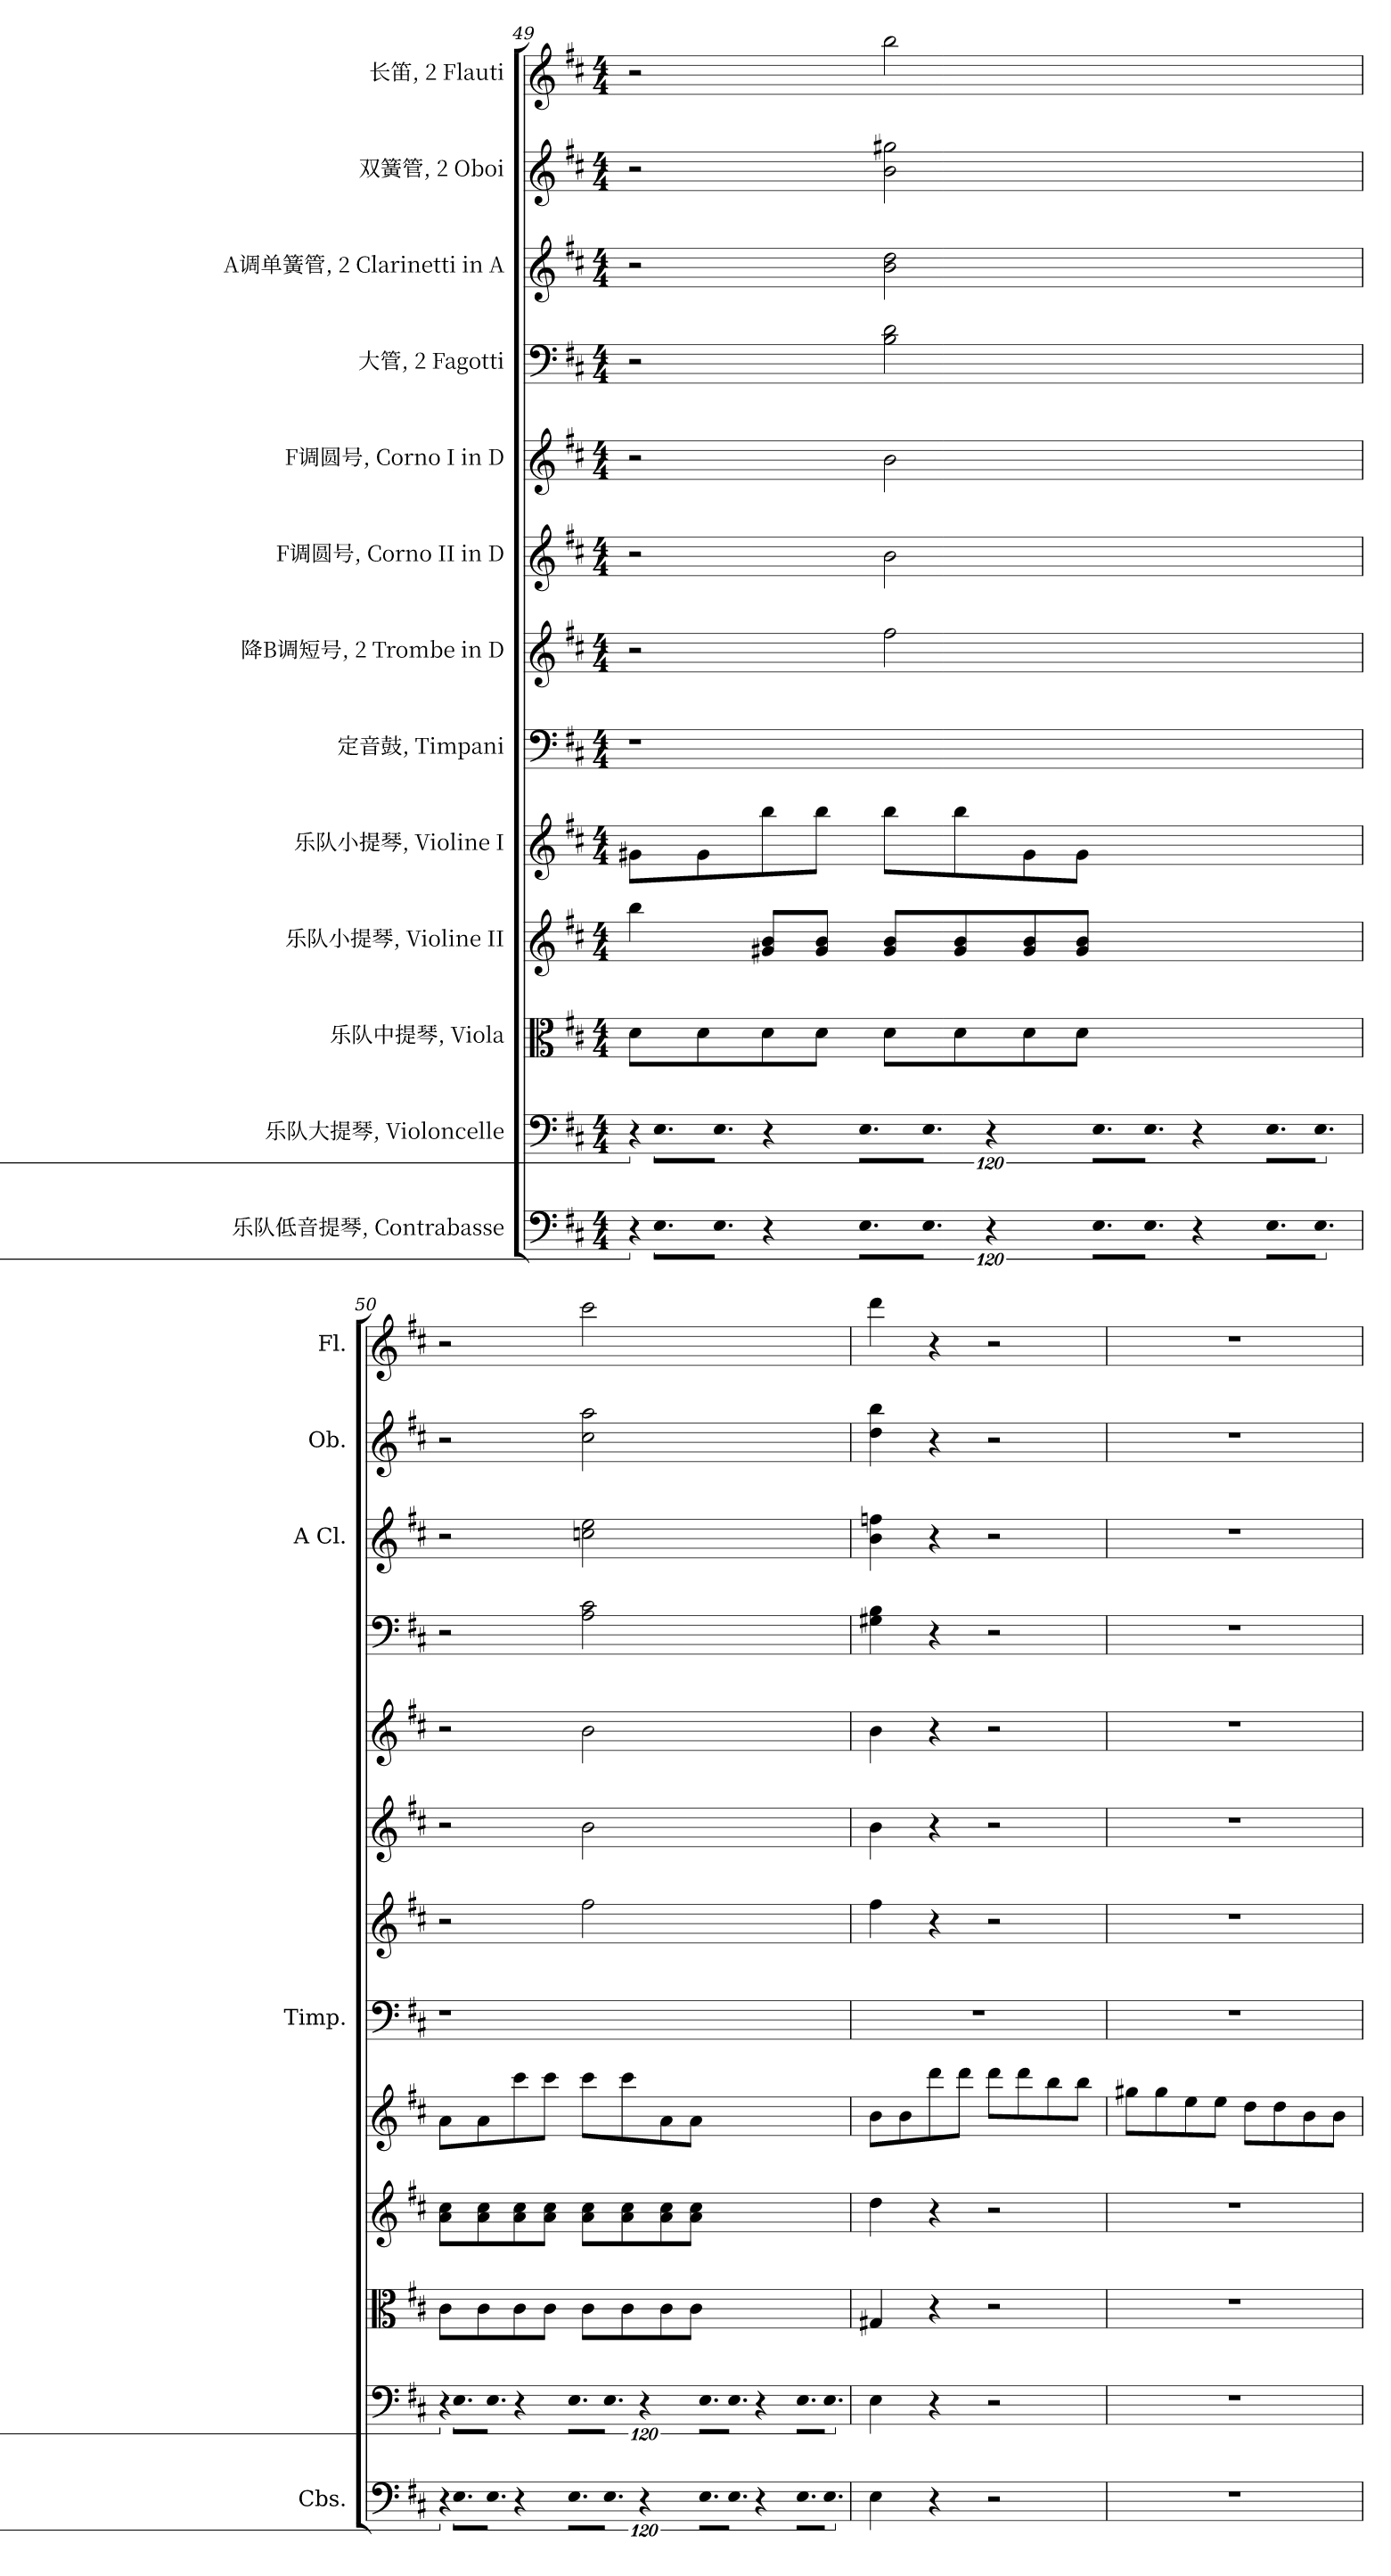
**kern	**kern	**kern	**kern	**kern	**kern	**kern	**kern	**kern	**kern	**kern	**kern	**kern
*part13	*part12	*part11	*part10	*part9	*part8	*part7	*part6	*part5	*part4	*part3	*part2	*part1
*staff13	*staff12	*staff11	*staff10	*staff9	*staff8	*staff7	*staff6	*staff5	*staff4	*staff3	*staff2	*staff1
*I"乐队低音提琴, Contrabasse	*I"乐队大提琴, Violoncelle	*I"乐队中提琴, Viola	*I"乐队小提琴, Violine II	*I"乐队小提琴, Violine I	*I"定音鼓, Timpani	*I"降B调短号, 2 Trombe in D	*I"F调圆号, Corno II in D	*I"F调圆号, Corno I in D	*I"大管, 2 Fagotti	*I"A调单簧管, 2 Clarinetti in A	*I"双簧管, 2 Oboi	*I"长笛, 2 Flauti
*I'Cbs.	*	*	*	*	*I'Timp.	*	*	*	*	*I'A Cl.	*I'Ob.	*I'Fl.
*clefF4	*clefF4	*clefC3	*clefG2	*clefG2	*clefF4	*clefG2	*clefG2	*clefG2	*clefF4	*clefG2	*clefG2	*clefG2
*ITrd7c12	*	*	*	*	*	*ITrd1c2	*ITrd4c7	*ITrd4c7	*	*ITrd2c3	*	*
*k[f#c#]	*k[f#c#]	*k[f#c#]	*k[f#c#]	*k[f#c#]	*k[f#c#]	*k[]	*k[f#]	*k[f#]	*k[f#c#]	*k[f#c#g#d#a#]	*k[f#c#]	*k[f#c#]
*M4/4	*M4/4	*M4/4	*M4/4	*M4/4	*M4/4	*M4/4	*M4/4	*M4/4	*M4/4	*M4/4	*M4/4	*M4/4
*MM278	*MM278	*MM278	*MM278	*MM278	*MM278	*MM278	*MM278	*MM278	*MM278	*MM278	*MM278	*MM278
=49	=49	=49	=49	=49	=49	=49	=49	=49	=49	=49	=49	=49
!LO:N:vis=32	!LO:N:vis=32	!	!	!	!	!	!	!	!	!	!	!
640%23r	640%23r	8d\L	4bb\	8g#X\L	1r	2r	2r	2r	2r	2r	2r	2r
!LO:N:vis=16.	!LO:N:vis=16.	!	!	!	!	!	!	!	!	!	!	!
960%103EE\LL	960%103E\LL	.	.	.	.	.	.	.	.	.	.	.
.	.	8d\	.	8g#\	.	.	.	.	.	.	.	.
!LO:N:vis=16.	!LO:N:vis=16.	!	!	!	!	!	!	!	!	!	!	!
960%103EE\JJ	960%103E\JJ	.	.	.	.	.	.	.	.	.	.	.
.	.	8d\	8g#X/ 8b/L	8bb\	.	.	.	.	.	.	.	.
!LO:N:vis=32	!LO:N:vis=32	!	!	!	!	!	!	!	!	!	!	!
640%23r	640%23r	.	.	.	.	.	.	.	.	.	.	.
!LO:N:vis=16.	!LO:N:vis=16.	!	!	!	!	!	!	!	!	!	!	!
960%103EE\LL	960%103E\LL	.	.	.	.	.	.	.	.	.	.	.
.	.	8d\J	8g#/ 8b/J	8bb\J	.	.	.	.	.	.	.	.
!LO:N:vis=16.	!LO:N:vis=16.	!	!	!	!	!	!	!	!	!	!	!
960%103EE\JJ	960%103E\JJ	.	.	.	.	.	.	.	.	.	.	.
*	*	*	*	*	*	*	*	*	*	*	*	*MM310
.	.	8d\L	8g#/ 8b/L	8bb\L	.	2ee\	2e\	2e\	2B\ 2d\	2g#\ 2b\	2b\ 2gg#X\	2bb\
!LO:N:vis=32	!LO:N:vis=32	!	!	!	!	!	!	!	!	!	!	!
640%23r	640%23r	.	.	.	.	.	.	.	.	.	.	.
!LO:N:vis=16.	!LO:N:vis=16.	!	!	!	!	!	!	!	!	!	!	!
960%103EE\LL	960%103E\LL	.	.	.	.	.	.	.	.	.	.	.
.	.	8d\	8g#/ 8b/	8bb\	.	.	.	.	.	.	.	.
!LO:N:vis=16.	!LO:N:vis=16.	!	!	!	!	!	!	!	!	!	!	!
960%103EE\JJ	960%103E\JJ	.	.	.	.	.	.	.	.	.	.	.
.	.	8d\	8g#/ 8b/	8g#\	.	.	.	.	.	.	.	.
!LO:N:vis=32	!LO:N:vis=32	!	!	!	!	!	!	!	!	!	!	!
640%23r	640%23r	.	.	.	.	.	.	.	.	.	.	.
!LO:N:vis=16.	!LO:N:vis=16.	!	!	!	!	!	!	!	!	!	!	!
960%103EE\LL	960%103E\LL	.	.	.	.	.	.	.	.	.	.	.
.	.	8d\J	8g#/ 8b/J	8g#\J	.	.	.	.	.	.	.	.
!LO:N:vis=16.	!LO:N:vis=16.	!	!	!	!	!	!	!	!	!	!	!
960%103EE\JJ	960%103E\JJ	.	.	.	.	.	.	.	.	.	.	.
.	.	480ryy	480ryy	480ryy	480ryy	480ryy	480ryy	480ryy	480ryy	480ryy	480ryy	480ryy
!!LO:PB:g=z
=50	=50	=50	=50	=50	=50	=50	=50	=50	=50	=50	=50	=50
*	*	*	*	*	*	*	*	*	*	*	*	*MM278
!LO:N:vis=32	!LO:N:vis=32	!	!	!	!	!	!	!	!	!	!	!
640%23r	640%23r	8c#\L	8a\ 8cc#\L	8a\L	1r	2r	2r	2r	2r	2r	2r	2r
!LO:N:vis=16.	!LO:N:vis=16.	!	!	!	!	!	!	!	!	!	!	!
960%103EE\LL	960%103E\LL	.	.	.	.	.	.	.	.	.	.	.
.	.	8c#\	8a\ 8cc#\	8a\	.	.	.	.	.	.	.	.
!LO:N:vis=16.	!LO:N:vis=16.	!	!	!	!	!	!	!	!	!	!	!
960%103EE\JJ	960%103E\JJ	.	.	.	.	.	.	.	.	.	.	.
.	.	8c#\	8a\ 8cc#\	8ccc#\	.	.	.	.	.	.	.	.
!LO:N:vis=32	!LO:N:vis=32	!	!	!	!	!	!	!	!	!	!	!
640%23r	640%23r	.	.	.	.	.	.	.	.	.	.	.
!LO:N:vis=16.	!LO:N:vis=16.	!	!	!	!	!	!	!	!	!	!	!
960%103EE\LL	960%103E\LL	.	.	.	.	.	.	.	.	.	.	.
.	.	8c#\J	8a\ 8cc#\J	8ccc#\J	.	.	.	.	.	.	.	.
!LO:N:vis=16.	!LO:N:vis=16.	!	!	!	!	!	!	!	!	!	!	!
960%103EE\JJ	960%103E\JJ	.	.	.	.	.	.	.	.	.	.	.
*	*	*	*	*	*	*	*	*	*	*	*	*MM310
.	.	8c#\L	8a\ 8cc#\L	8ccc#\L	.	2ee\	2e\	2e\	2A\ 2c#\	2an\ 2cc#\	2cc#\ 2aa\	2ccc#\
!LO:N:vis=32	!LO:N:vis=32	!	!	!	!	!	!	!	!	!	!	!
640%23r	640%23r	.	.	.	.	.	.	.	.	.	.	.
!LO:N:vis=16.	!LO:N:vis=16.	!	!	!	!	!	!	!	!	!	!	!
960%103EE\LL	960%103E\LL	.	.	.	.	.	.	.	.	.	.	.
.	.	8c#\	8a\ 8cc#\	8ccc#\	.	.	.	.	.	.	.	.
!LO:N:vis=16.	!LO:N:vis=16.	!	!	!	!	!	!	!	!	!	!	!
960%103EE\JJ	960%103E\JJ	.	.	.	.	.	.	.	.	.	.	.
.	.	8c#\	8a\ 8cc#\	8a\	.	.	.	.	.	.	.	.
!LO:N:vis=32	!LO:N:vis=32	!	!	!	!	!	!	!	!	!	!	!
640%23r	640%23r	.	.	.	.	.	.	.	.	.	.	.
!LO:N:vis=16.	!LO:N:vis=16.	!	!	!	!	!	!	!	!	!	!	!
960%103EE\LL	960%103E\LL	.	.	.	.	.	.	.	.	.	.	.
.	.	8c#\J	8a\ 8cc#\J	8a\J	.	.	.	.	.	.	.	.
!LO:N:vis=16.	!LO:N:vis=16.	!	!	!	!	!	!	!	!	!	!	!
960%103EE\JJ	960%103E\JJ	.	.	.	.	.	.	.	.	.	.	.
.	.	480ryy	480ryy	480ryy	480ryy	480ryy	480ryy	480ryy	480ryy	480ryy	480ryy	480ryy
=51	=51	=51	=51	=51	=51	=51	=51	=51	=51	=51	=51	=51
*	*	*	*	*	*	*	*	*	*	*	*	*MM278
4EE\	4E\	4G#X/	4dd\	8b\L	1r	4ee\	4e\	4e\	4G#X\ 4B\	4g#\ 4ddn\	4dd\ 4bb\	4ddd\
.	.	.	.	8b\	.	.	.	.	.	.	.	.
4r	4r	4r	4r	8ddd\	.	4r	4r	4r	4r	4r	4r	4r
.	.	.	.	8ddd\J	.	.	.	.	.	.	.	.
*	*	*	*	*	*	*	*	*	*	*	*	*MM292
2r	2r	2r	2r	8ddd\L	.	2r	2r	2r	2r	2r	2r	2r
.	.	.	.	8ddd\	.	.	.	.	.	.	.	.
.	.	.	.	8bb\	.	.	.	.	.	.	.	.
.	.	.	.	8bb\J	.	.	.	.	.	.	.	.
=52	=52	=52	=52	=52	=52	=52	=52	=52	=52	=52	=52	=52
*	*	*	*	*	*	*	*	*	*	*	*	*MM278
1r	1r	1r	1r	8gg#X\L	1r	1r	1r	1r	1r	1r	1r	1r
.	.	.	.	8gg#\	.	.	.	.	.	.	.	.
.	.	.	.	8ee\	.	.	.	.	.	.	.	.
.	.	.	.	8ee\J	.	.	.	.	.	.	.	.
.	.	.	.	8dd\L	.	.	.	.	.	.	.	.
.	.	.	.	8dd\	.	.	.	.	.	.	.	.
.	.	.	.	8b\	.	.	.	.	.	.	.	.
.	.	.	.	8b\J	.	.	.	.	.	.	.	.
=	=	=	=	=	=	=	=	=	=	=	=	=
*-	*-	*-	*-	*-	*-	*-	*-	*-	*-	*-	*-	*-
